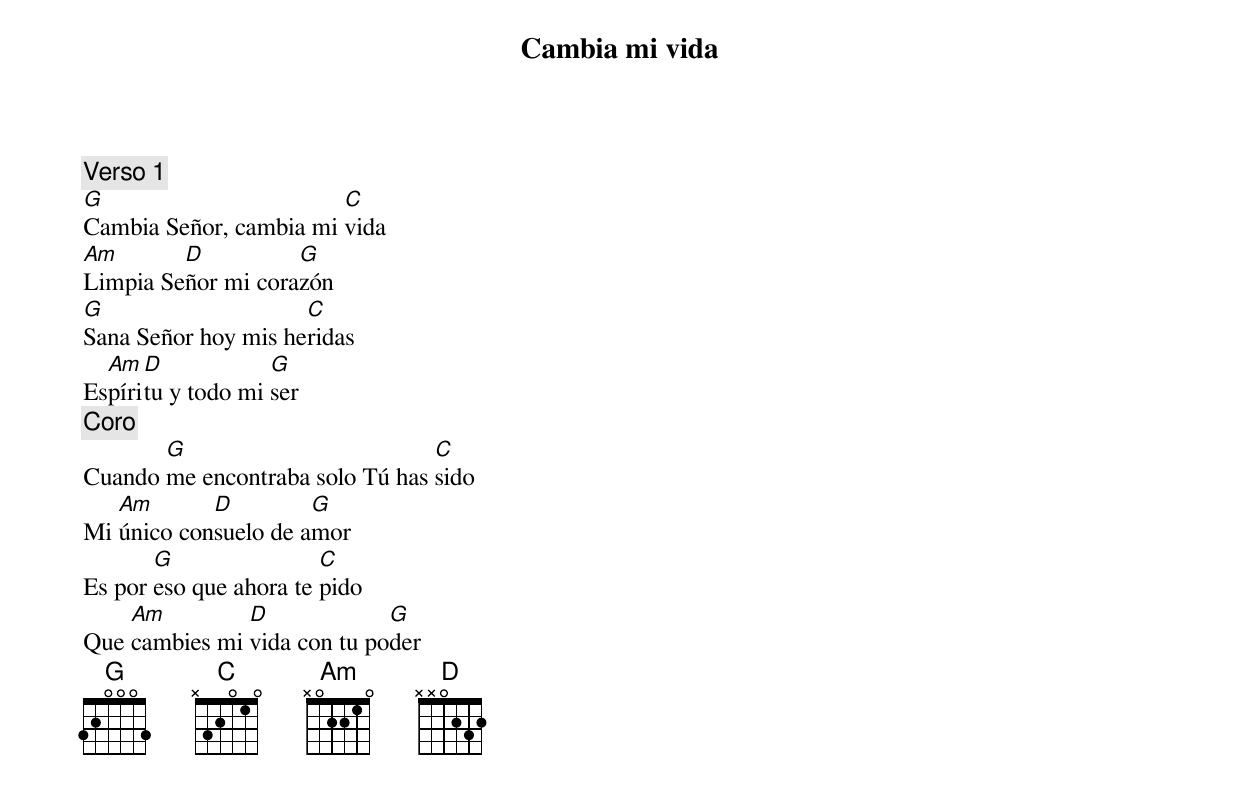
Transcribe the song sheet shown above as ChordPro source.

{title: Cambia mi vida}
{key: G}
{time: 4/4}
{comment: Verso 1}
[G]Cambia Señor, cambia mi [C]vida
[Am]Limpia Se[D]ñor mi cora[G]zón
[G]Sana Señor hoy mis he[C]ridas
Es[Am]píri[D]tu y todo mi [G]ser
{comment: Coro}
Cuando [G]me encontraba solo Tú has [C]sido
Mi [Am]único con[D]suelo de a[G]mor
Es por [G]eso que ahora te [C]pido
Que [Am]cambies mi [D]vida con tu po[G]der
